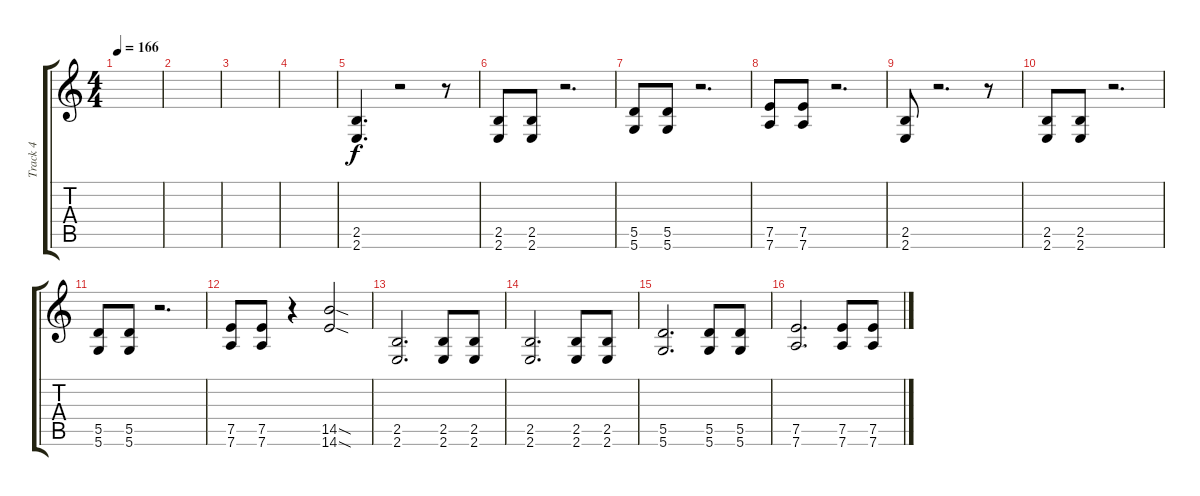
\track ("Track 4" "Track 4") {instrument distortionguitar}
\staff {score tabs}
\tuning (E4 B3 G3 D3 A2 D2) {hide}
\ts (4 4)
\tempo 166
\clef g2
\ks aminor
|
|
|
|
(2.5 2.6).4{d} r.2 r.8 |
(2.5 2.6).8 (2.5 2.6).8 r.2{d} |
(5.5 5.6).8 (5.5 5.6).8 r.2{d} |
(7.5 7.6).8 (7.5 7.6).8 r.2{d} |
(2.5 2.6).8 r.2{d} r.8 |
(2.5 2.6).8 (2.5 2.6).8 r.2{d} |
(5.5 5.6).8 (5.5 5.6).8 r.2{d} |
(7.5 7.6).8 (7.5 7.6).8 r.4 (14.5{sod} 14.6{sod}).2 |
(2.5 2.6).2{d} (2.5 2.6).8 (2.5 2.6).8 |
(2.5 2.6).2{d} (2.5 2.6).8 (2.5 2.6).8 |
(5.5 5.6).2{d} (5.5 5.6).8 (5.5 5.6).8 |
(7.5 7.6).2{d} (7.5 7.6).8 (7.5 7.6).8
